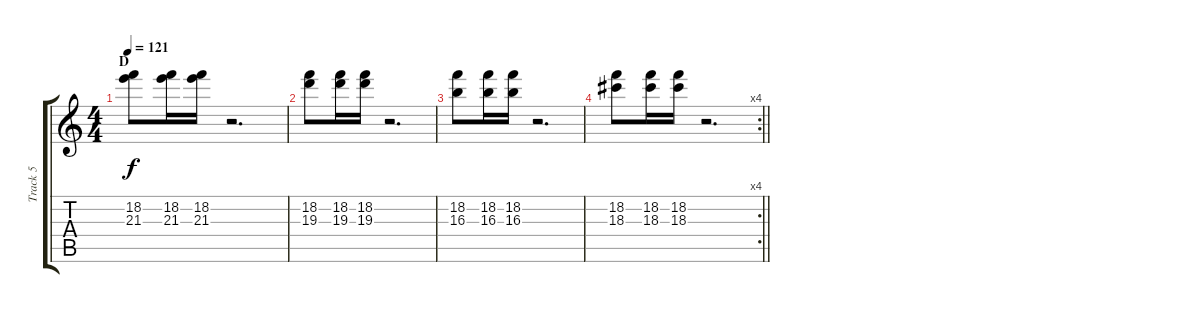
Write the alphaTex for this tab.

\track ("Track 5" "Track 5") {instrument synthbass1}
\staff {score tabs}
\tuning (E4 B3 G3 D3 A2 E2) {hide}
\ts (4 4)
\section ("" "D")
\tempo 121
\clef g2
\ks c
(18.2 21.3).8{dy f instrument piccolo} (18.2 21.3).16 (18.2 21.3).16 r.2{d} |
(18.2 19.3).8 (18.2 19.3).16 (18.2 19.3).16 r.2{d} |
(18.2 16.3).8 (18.2 16.3).16 (18.2 16.3).16 r.2{d} |
\rc 4
\barLineRight lightlight
(18.2 18.3).8 (18.2 18.3).16 (18.2 18.3).16 r.2{d}
